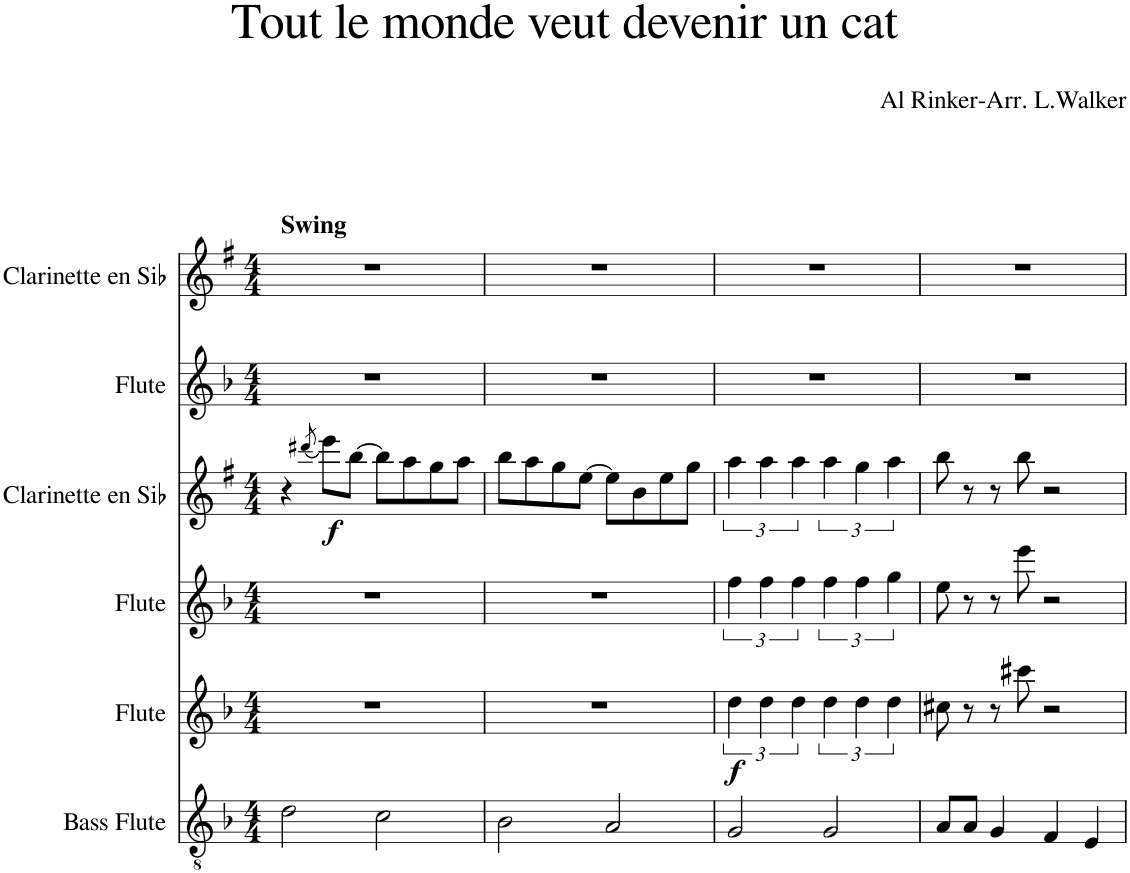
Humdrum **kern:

**kern	**kern	**dynam	**kern	**kern	**dynam	**kern	**kern
*part6	*part5	*part5	*part4	*part3	*part3	*part2	*part1
*staff6	*staff5	*staff5	*staff4	*staff3	*staff3	*staff2	*staff1
*I"Bass Flute	*I"Flute	*	*I"Flute	*I"Clarinette en Sib	*	*I"Flute	*I"Clarinette en Sib
*I'B. Fl.	*I'Fl.	*	*I'Fl.	*I'Clar. Sib	*	*I'Fl.	*I'Clar. Sib
*clefGv2	*clefG2	*	*clefG2	*clefG2	*	*clefG2	*clefG2
*	*	*	*	*Trd1c2	*	*	*Trd1c2
*k[b-]	*k[b-]	*	*k[b-]	*k[f#]	*	*k[b-]	*k[f#]
*M4/4	*M4/4	*	*M4/4	*M4/4	*	*M4/4	*M4/4
=1	=1	=1	=1	=1	=1	=1	=1
!	!	!	!	!	!	!	!LO:TX:a:B:t=Swing
2d\	1r	.	1r	4r	.	1r	1r
.	.	.	.	(8qddd#X/	.	.	.
!	!	!	!	!	!LO:DY:b	!	!
.	.	.	.	8eee\L)	f	.	.
.	.	.	.	[8bb\J	.	.	.
2c\	.	.	.	8bb\L]	.	.	.
.	.	.	.	8aa\	.	.	.
.	.	.	.	8gg\	.	.	.
.	.	.	.	8aa\J	.	.	.
=2	=2	=2	=2	=2	=2	=2	=2
2B-\	1r	.	1r	8bb\L	.	1r	1r
.	.	.	.	8aa\	.	.	.
.	.	.	.	8gg\	.	.	.
.	.	.	.	[8ee\J	.	.	.
2A/	.	.	.	8ee\L]	.	.	.
.	.	.	.	8b\	.	.	.
.	.	.	.	8ee\	.	.	.
.	.	.	.	8gg\J	.	.	.
=3	=3	=3	=3	=3	=3	=3	=3
!	!	!LO:DY:b	!	!	!	!	!
2G/	6dd\	f	6ff\	6aa\	.	1r	1r
.	6dd\	.	6ff\	6aa\	.	.	.
.	6dd\	.	6ff\	6aa\	.	.	.
2G/	6dd\	.	6ff\	6aa\	.	.	.
.	6dd\	.	6ff\	6gg\	.	.	.
.	6dd\	.	6gg\	6aa\	.	.	.
=4	=4	=4	=4	=4	=4	=4	=4
8A/L	8cc#X\	.	8ee\	8bb\	.	1r	1r
8A/J	8r	.	8r	8r	.	.	.
4G/	8r	.	8r	8r	.	.	.
.	8ccc#X\	.	8eee\	8bb\	.	.	.
4F/	2r	.	2r	2r	.	.	.
4E/	.	.	.	.	.	.	.
=	=	=	=	=	=	=	=
*-	*-	*-	*-	*-	*-	*-	*-
